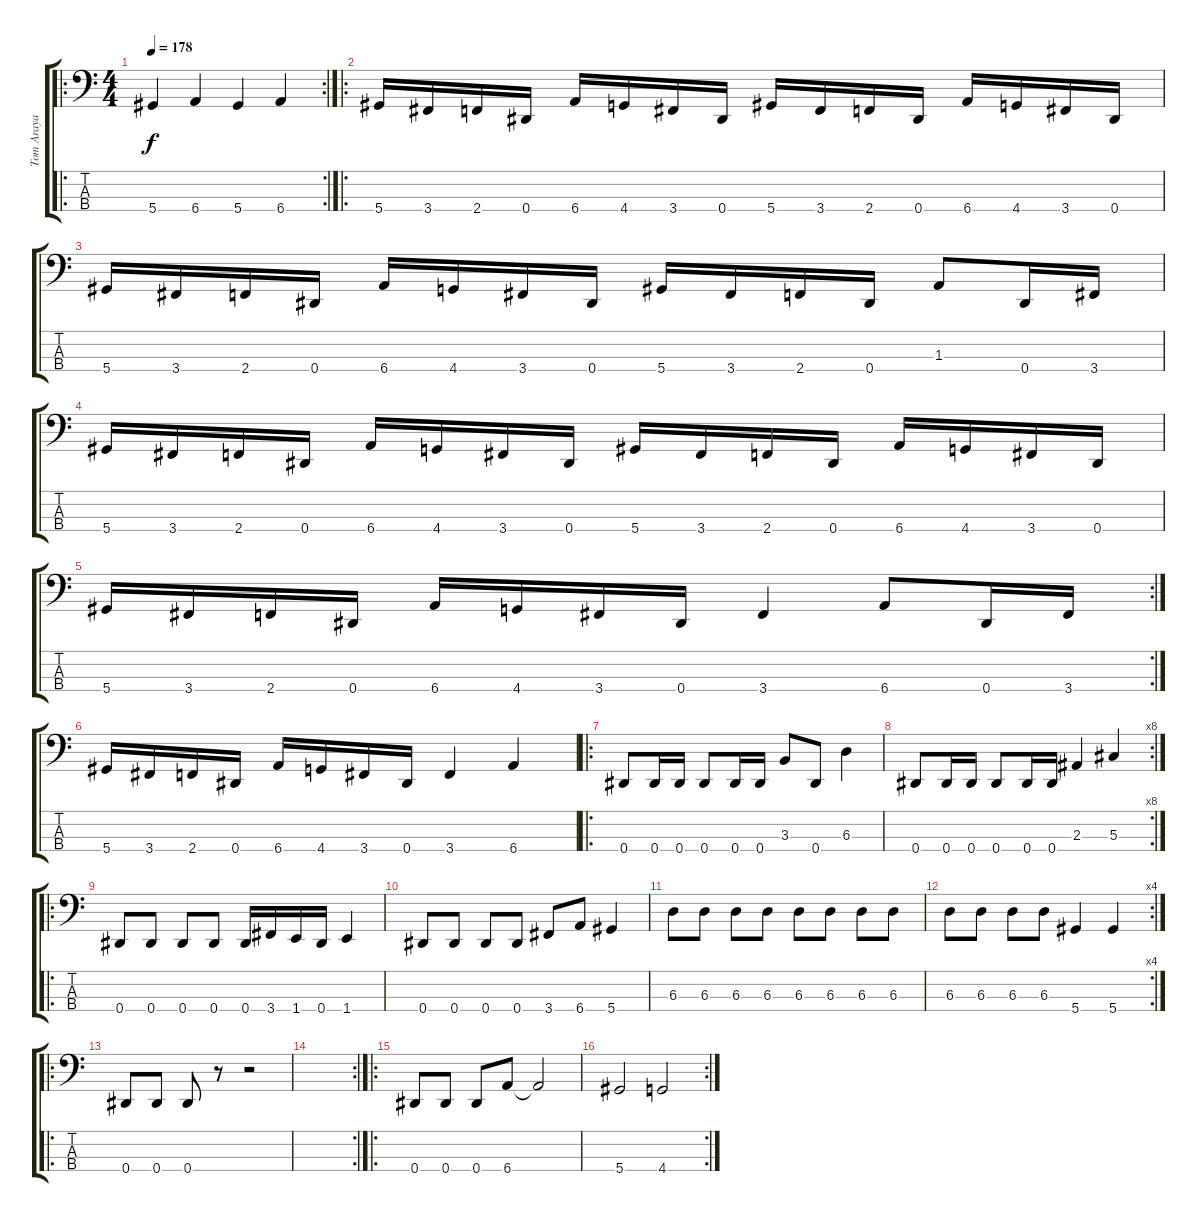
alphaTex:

\track ("Tom Araya - Bass" "Tom Araya ") {instrument electricbasspick}
\staff {score tabs}
\tuning (Gb2 Db2 Ab1 Eb1) {hide}
\ro
\rc 2
\ts (4 4)
\tempo 178
\clef f4
\ks c
5.4.4{dy f} 6.4.4 5.4.4 6.4.4 |
\ro
5.4.16 3.4.16 2.4.16 0.4.16 6.4.16 4.4.16 3.4.16 0.4.16 5.4.16 3.4.16 2.4.16 0.4.16 6.4.16 4.4.16 3.4.16 0.4.16 |
5.4.16 3.4.16 2.4.16 0.4.16 6.4.16 4.4.16 3.4.16 0.4.16 5.4.16 3.4.16 2.4.16 0.4.16 1.3.8 0.4.16 3.4.16 |
5.4.16 3.4.16 2.4.16 0.4.16 6.4.16 4.4.16 3.4.16 0.4.16 5.4.16 3.4.16 2.4.16 0.4.16 6.4.16 4.4.16 3.4.16 0.4.16 |
\rc 2
5.4.16 3.4.16 2.4.16 0.4.16 6.4.16 4.4.16 3.4.16 0.4.16 3.4.4 6.4.8 0.4.16 3.4.16 |
5.4.16 3.4.16 2.4.16 0.4.16 6.4.16 4.4.16 3.4.16 0.4.16 3.4.4 6.4.4 |
\ro
0.4.8 0.4.16 0.4.16 0.4.8 0.4.16 0.4.16 3.3.8 0.4.8 6.3.4 |
\rc 8
0.4.8 0.4.16 0.4.16 0.4.8 0.4.16 0.4.16 2.3.4 5.3.4 |
\ro
0.4.8 0.4.8 0.4.8 0.4.8 0.4.16 3.4.16 1.4.16 0.4.16 1.4.4 |
0.4.8 0.4.8 0.4.8 0.4.8 3.4.8 6.4.8 5.4.4 |
6.3.8 6.3.8 6.3.8 6.3.8 6.3.8 6.3.8 6.3.8 6.3.8 |
\rc 4
6.3.8 6.3.8 6.3.8 6.3.8 5.4.4 5.4.4 |
\ro
0.4.8 0.4.8 0.4.8 r.8 r.2 |
\rc 2
|
\ro
0.4.8 0.4.8 0.4.8 6.4.8 6.4{t}.2 |
\rc 2
5.4.2 4.4.2
